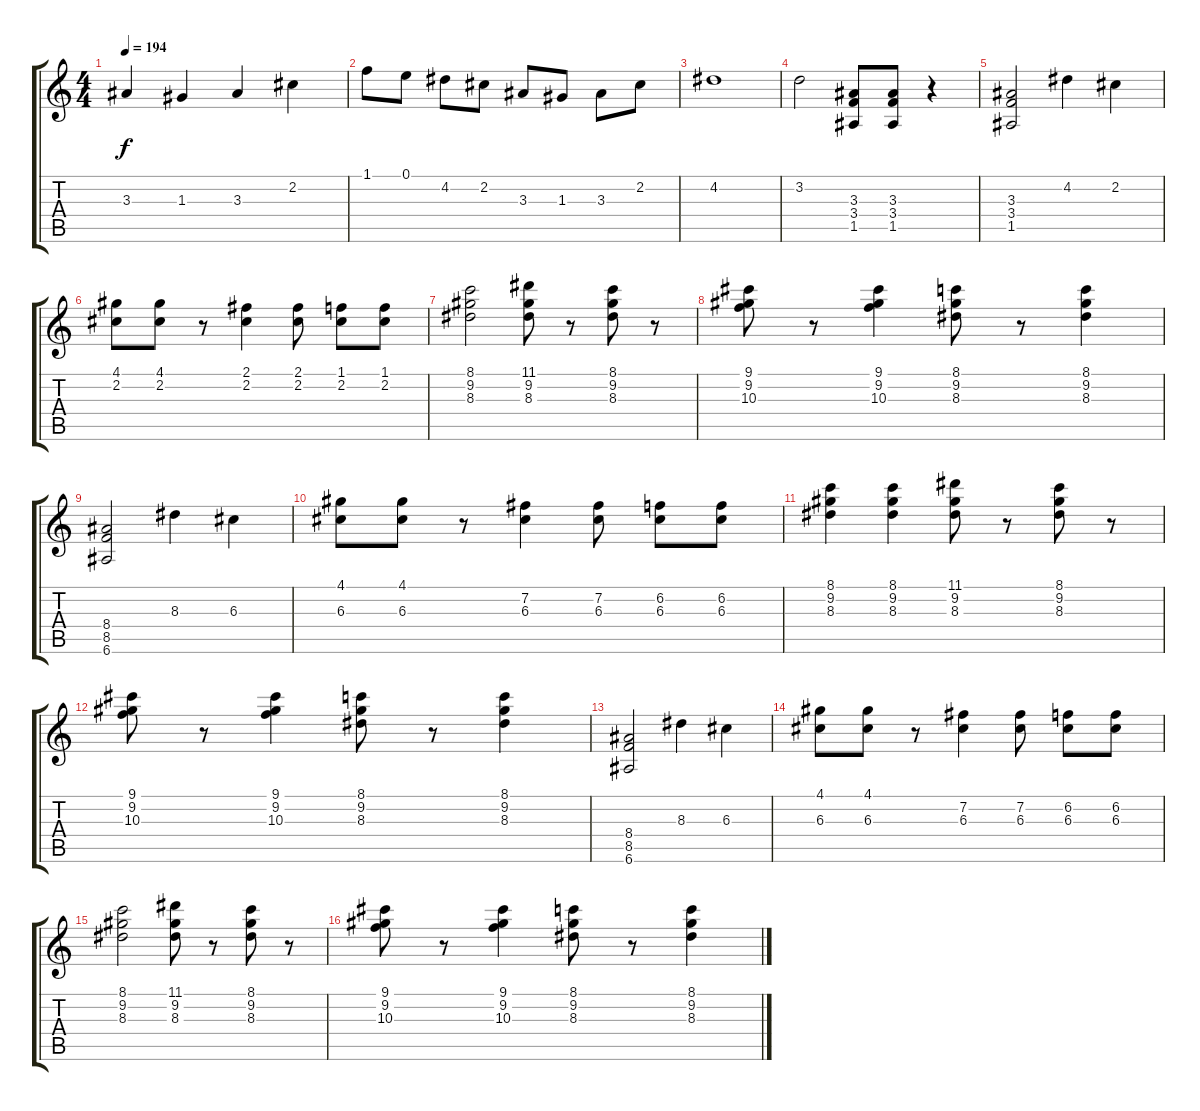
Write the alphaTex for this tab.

\track "" {instrument distortionguitar}
\staff {score tabs}
\tuning (E4 B3 G3 D3 A2 E2) {hide}
\ts (4 4)
\tempo 194
\clef g2
\ks c
3.3.4{dy f} 1.3.4 3.3.4 2.2.4 |
1.1.8 0.1.8 4.2.8 2.2.8 3.3.8 1.3.8 3.3.8 2.2.8 |
4.2.1 |
3.2.2 (3.3 3.4 1.5).8 (3.3 3.4 1.5).8 r.4 |
(3.3 3.4 1.5).2 4.2.4 2.2.4 |
(4.1 2.2).8 (4.1 2.2).8 r.8 (2.1 2.2).4 (2.1 2.2).8 (1.1 2.2).8 (1.1 2.2).8 |
(8.1 9.2 8.3).2 (11.1 9.2 8.3).8 r.8 (8.1 9.2 8.3).8 r.8 |
(9.1 9.2 10.3).8 r.8 (9.1 9.2 10.3).4 (8.1 9.2 8.3).8 r.8 (8.1 9.2 8.3).4 |
(8.4 8.5 6.6).2 8.3.4 6.3.4 |
(4.1 6.3).8 (4.1 6.3).8 r.8 (7.2 6.3).4 (7.2 6.3).8 (6.2 6.3).8 (6.2 6.3).8 |
(8.1 9.2 8.3).4 (8.1 9.2 8.3).4 (11.1 9.2 8.3).8 r.8 (8.1 9.2 8.3).8 r.8 |
(9.1 9.2 10.3).8 r.8 (9.1 9.2 10.3).4 (8.1 9.2 8.3).8 r.8 (8.1 9.2 8.3).4 |
(8.4 8.5 6.6).2 8.3.4 6.3.4 |
(4.1 6.3).8 (4.1 6.3).8 r.8 (7.2 6.3).4 (7.2 6.3).8 (6.2 6.3).8 (6.2 6.3).8 |
(8.1 9.2 8.3).2 (11.1 9.2 8.3).8 r.8 (8.1 9.2 8.3).8 r.8 |
(9.1 9.2 10.3).8 r.8 (9.1 9.2 10.3).4 (8.1 9.2 8.3).8 r.8 (8.1 9.2 8.3).4
